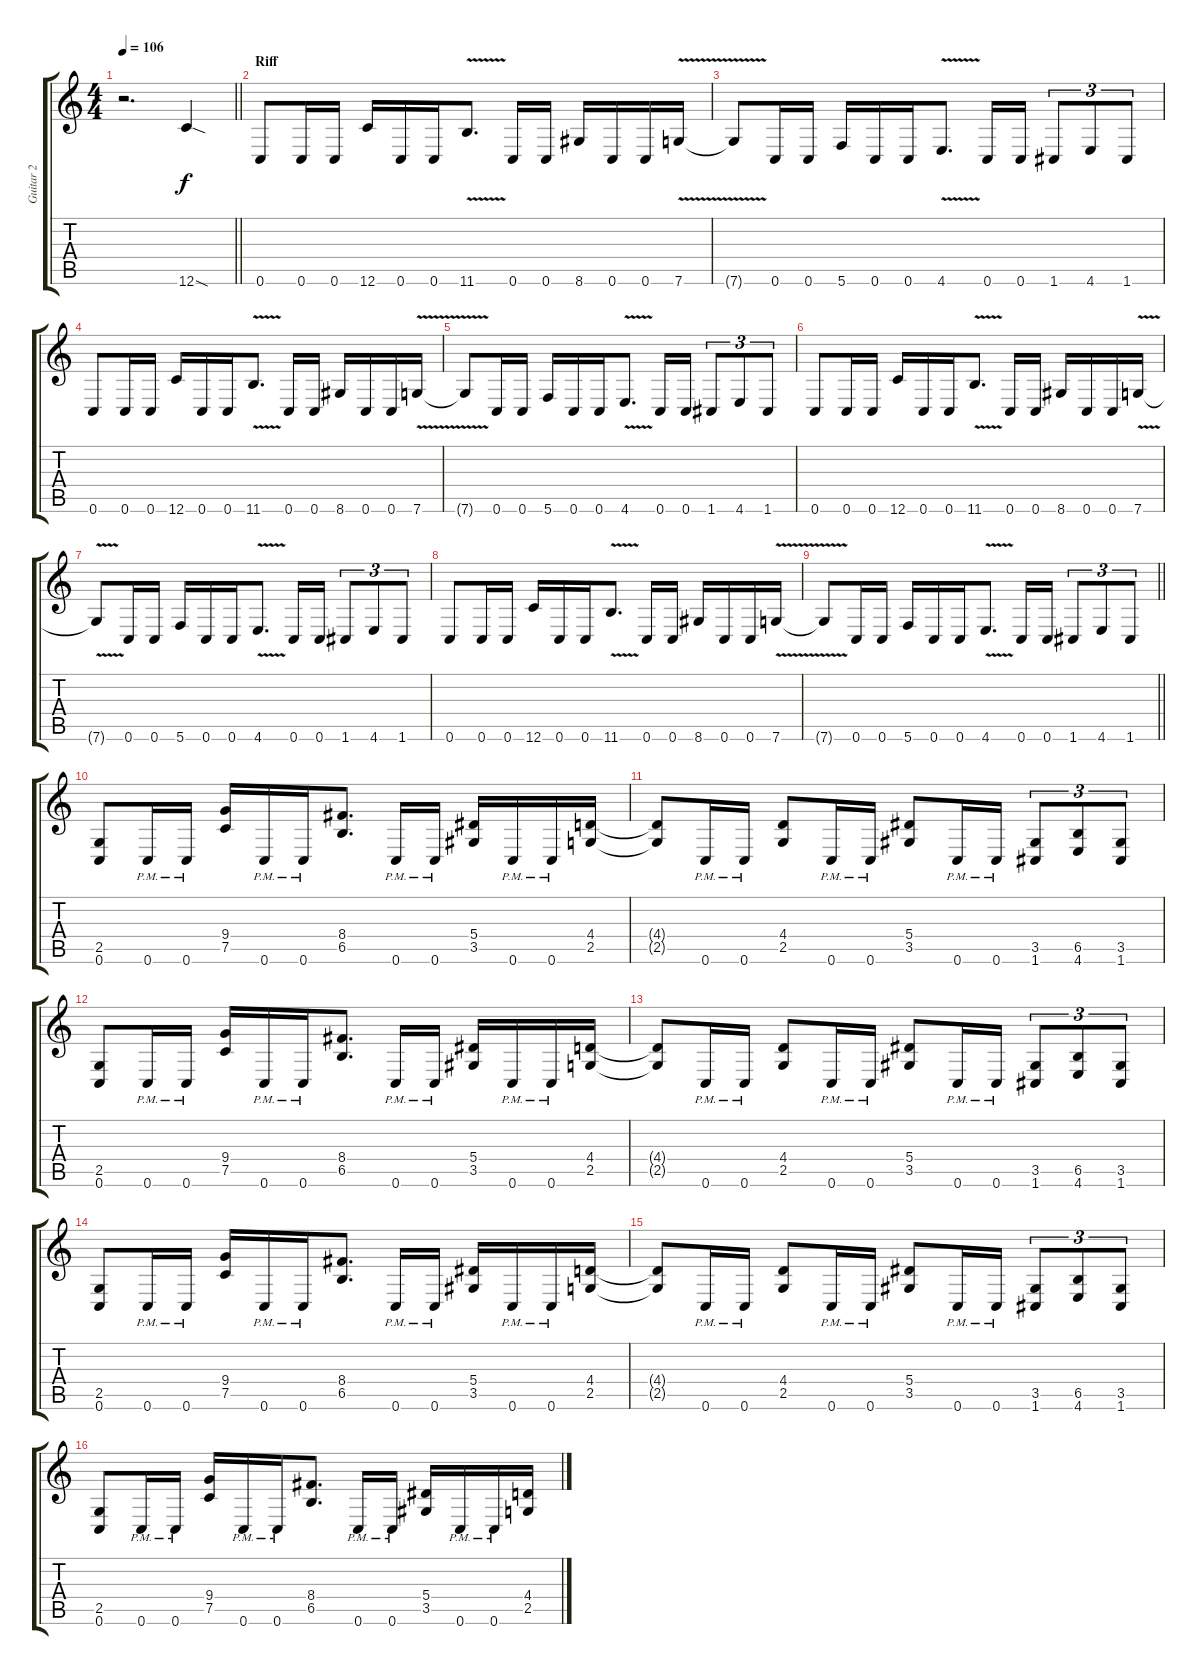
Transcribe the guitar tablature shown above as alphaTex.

\track ("Guitar 2" "Guitar 2") {instrument distortionguitar}
\staff {score tabs}
\tuning (C4 G3 Eb3 Bb2 F2 C2) {hide}
\ts (4 4)
\tempo 106
\clef g2
\barLineRight lightlight
\ks c
r.2{d dy f} 12.6{sod}.4 |
\section ("" "Riff")
0.6.8 0.6.16 0.6.16 12.6.16 0.6.16 0.6.16 11.6{v}.8{d} 0.6.16 0.6.16 8.6.16 0.6.16 0.6.16 7.6{v}.16 |
7.6{t}.8 0.6.16 0.6.16 5.6.16 0.6.16 0.6.16 4.6{v}.8{d} 0.6.16 0.6.16 1.6.8{tu (3 2)} 4.6.8{tu (3 2)} 1.6.8{tu (3 2)} |
0.6.8 0.6.16 0.6.16 12.6.16 0.6.16 0.6.16 11.6{v}.8{d} 0.6.16 0.6.16 8.6.16 0.6.16 0.6.16 7.6{v}.16 |
7.6{t}.8 0.6.16 0.6.16 5.6.16 0.6.16 0.6.16 4.6{v}.8{d} 0.6.16 0.6.16 1.6.8{tu (3 2)} 4.6.8{tu (3 2)} 1.6.8{tu (3 2)} |
0.6.8 0.6.16 0.6.16 12.6.16 0.6.16 0.6.16 11.6{v}.8{d} 0.6.16 0.6.16 8.6.16 0.6.16 0.6.16 7.6{v}.16 |
7.6{t}.8 0.6.16 0.6.16 5.6.16 0.6.16 0.6.16 4.6{v}.8{d} 0.6.16 0.6.16 1.6.8{tu (3 2)} 4.6.8{tu (3 2)} 1.6.8{tu (3 2)} |
0.6.8 0.6.16 0.6.16 12.6.16 0.6.16 0.6.16 11.6{v}.8{d} 0.6.16 0.6.16 8.6.16 0.6.16 0.6.16 7.6{v}.16 |
\barLineRight lightlight
7.6{t}.8 0.6.16 0.6.16 5.6.16 0.6.16 0.6.16 4.6{v}.8{d} 0.6.16 0.6.16 1.6.8{tu (3 2)} 4.6.8{tu (3 2)} 1.6.8{tu (3 2)} |
(2.5 0.6).8 0.6{pm}.16 0.6{pm}.16 (9.4 7.5).16 0.6{pm}.16 0.6{pm}.16 (8.4 6.5).8{d} 0.6{pm}.16 0.6{pm}.16 (5.4 3.5).16 0.6{pm}.16 0.6{pm}.16 (4.4 2.5).16 |
(4.4{t} 2.5{t}).8 0.6{pm}.16 0.6{pm}.16 (4.4 2.5).8 0.6{pm}.16 0.6{pm}.16 (5.4 3.5).8 0.6{pm}.16 0.6{pm}.16 (3.5 1.6).8{tu (3 2)} (6.5 4.6).8{tu (3 2)} (3.5 1.6).8{tu (3 2)} |
(2.5 0.6).8 0.6{pm}.16 0.6{pm}.16 (9.4 7.5).16 0.6{pm}.16 0.6{pm}.16 (8.4 6.5).8{d} 0.6{pm}.16 0.6{pm}.16 (5.4 3.5).16 0.6{pm}.16 0.6{pm}.16 (4.4 2.5).16 |
(4.4{t} 2.5{t}).8 0.6{pm}.16 0.6{pm}.16 (4.4 2.5).8 0.6{pm}.16 0.6{pm}.16 (5.4 3.5).8 0.6{pm}.16 0.6{pm}.16 (3.5 1.6).8{tu (3 2)} (6.5 4.6).8{tu (3 2)} (3.5 1.6).8{tu (3 2)} |
(2.5 0.6).8 0.6{pm}.16 0.6{pm}.16 (9.4 7.5).16 0.6{pm}.16 0.6{pm}.16 (8.4 6.5).8{d} 0.6{pm}.16 0.6{pm}.16 (5.4 3.5).16 0.6{pm}.16 0.6{pm}.16 (4.4 2.5).16 |
(4.4{t} 2.5{t}).8 0.6{pm}.16 0.6{pm}.16 (4.4 2.5).8 0.6{pm}.16 0.6{pm}.16 (5.4 3.5).8 0.6{pm}.16 0.6{pm}.16 (3.5 1.6).8{tu (3 2)} (6.5 4.6).8{tu (3 2)} (3.5 1.6).8{tu (3 2)} |
(2.5 0.6).8 0.6{pm}.16 0.6{pm}.16 (9.4 7.5).16 0.6{pm}.16 0.6{pm}.16 (8.4 6.5).8{d} 0.6{pm}.16 0.6{pm}.16 (5.4 3.5).16 0.6{pm}.16 0.6{pm}.16 (4.4 2.5).16
